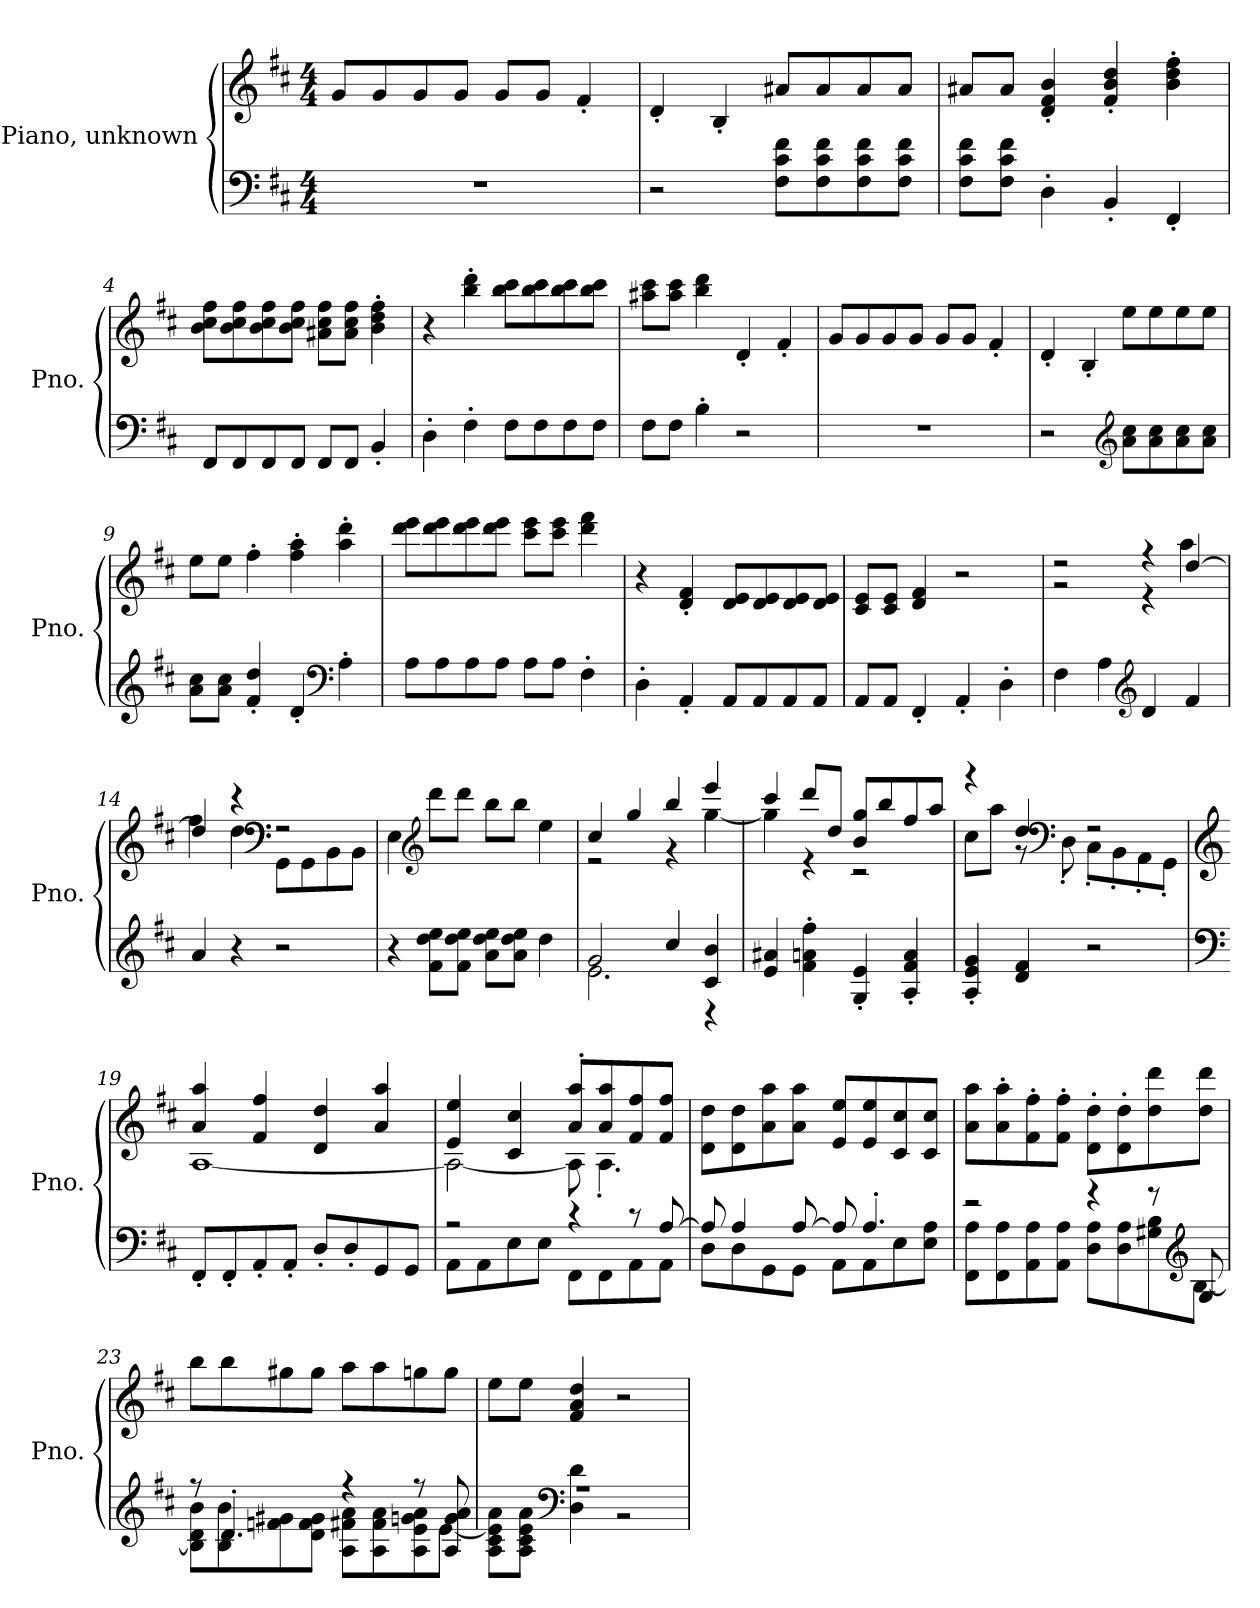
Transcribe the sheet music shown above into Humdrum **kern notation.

**kern	**kern
*part1	*part1
*staff2	*staff1
*I"Piano, unknown	*
*I'Pno.	*
*clefF4	*clefG2
*k[f#c#]	*k[f#c#]
*M4/4	*M4/4
*MM120	*MM120
=1	=1
1r	8g/L
.	8g/
.	8g/
.	8g/J
.	8g/L
.	8g/J
.	4f#'/
=2	=2
2r	4d'/
.	4B'/
8F#\ 8c#\ 8f#\L	8a#X/L
8F#\ 8c#\ 8f#\	8a#/
8F#\ 8c#\ 8f#\	8a#/
8F#\ 8c#\ 8f#\J	8a#/J
=3	=3
8F#\ 8c#\ 8f#\L	8a#X/L
8F#\ 8c#\ 8f#\J	8a#/J
4D'\	4d/' 4f#/' 4b/'
4BB'/	4f#/' 4b/' 4dd/'
4FF#'/	4b\' 4dd\' 4ff#\'
=4	=4
8FF#/L	8b\ 8cc#\ 8ff#\L
8FF#/	8b\ 8cc#\ 8ff#\
8FF#/	8b\ 8cc#\ 8ff#\
8FF#/J	8b\ 8cc#\ 8ff#\J
8FF#/L	8a#X\ 8cc#\ 8ff#\L
8FF#/J	8a#\ 8cc#\ 8ff#\J
4BB'/	4b\' 4dd\' 4ff#\'
!!LO:LB:g=z
=5	=5
4D'\	4r
4F#'\	4bb\' 4ddd\'
8F#\L	8bb\ 8ccc#\L
8F#\	8bb\ 8ccc#\
8F#\	8bb\ 8ccc#\
8F#\J	8bb\ 8ccc#\J
=6	=6
8F#\L	8aa#X\ 8ccc#\L
8F#\J	8aa#\ 8ccc#\J
4B'\	4bb\ 4ddd\
2r	4d'/
.	4f#'/
=7	=7
1r	8g/L
.	8g/
.	8g/
.	8g/J
.	8g/L
.	8g/J
.	4f#'/
=8	=8
2r	4d'/
.	4B'/
*clefG2	*
8a\ 8cc#\L	8ee\L
8a\ 8cc#\	8ee\
8a\ 8cc#\	8ee\
8a\ 8cc#\J	8ee\J
=9	=9
8a\ 8cc#\L	8ee\L
8a\ 8cc#\J	8ee\J
4f#/' 4dd/'	4ff#'\
4d'/	4ff#\' 4aa\'
*clefF4	*
4A'\	4aa\' 4ddd\'
!!LO:LB:g=z
=10	=10
8A\L	8ddd\ 8eee\L
8A\	8ddd\ 8eee\
8A\	8ddd\ 8eee\
8A\J	8ddd\ 8eee\J
8A\L	8ccc#\ 8eee\L
8A\J	8ccc#\ 8eee\J
4F#'\	4ddd\ 4fff#\
=11	=11
4D'\	4r
4AA'/	4d/' 4f#/'
8AA/L	8d/ 8e/L
8AA/	8d/ 8e/
8AA/	8d/ 8e/
8AA/J	8d/ 8e/J
=12	=12
8AA/L	8c#/ 8e/L
8AA/J	8c#/ 8e/J
4FF#'/	4d/ 4f#/
4AA'/	2r
4D'\	.
=13	=13
*	*^
4F#\	2r	2r
4A\	.	.
*clefG2	*	*
4d/	4r	4r
4f#/	[4dd/	4aa\
=14	=14	=14
4a/	4dd/]	4ff#\
4r	4r	4dd\
*	*clefF4	*
2r	2r	8GG\L
.	.	8GG\
.	.	8BB\
.	.	8BB\J
*	*v	*v
!!LO:LB:g=z
=15	=15
4r	4E\
*	*clefG2
8f#\ 8dd\ 8ee\L	8ddd\L
8f#\ 8dd\ 8ee\J	8ddd\J
8a\ 8dd\ 8ee\L	8bb\L
8a\ 8dd\ 8ee\J	8bb\J
4dd\	4ee\
=16	=16
*^	*^
2g/	2.e\	4cc#/	2r
.	.	4gg/	.
4cc#/	.	4bb/	4r
4c#/ 4b/	4r	4eee/	[4gg\
*v	*v	*	*
=17	=17	=17
4e/ 4a#X/	4ccc#/	4gg\]
4f#\' 4an\' 4ff#\'	8ddd/L	4r
.	8dd/J	.
4G/' 4e/'	8b/ 8gg/L	2r
.	8bb/	.
4A/' 4f#/' 4a/'	8ff#/	.
.	8aa/J	.
=18	=18	=18
4A/' 4e/' 4g/'	4r	8cc#\L
.	.	8aa\J
4d/ 4f#/	4dd/	8r
*	*clefF4	*
.	.	8D'\
2r	2r	8C#'\L
.	.	8BB'\
.	.	8AA'\
.	.	8GG'\J
!!LO:LB:g=z	!!
=19	=19	=19
*clefF4	*clefG2	*
8FF#'/L	4a/ 4aa/	[1A
8FF#'/	.	.
8AA'/	4f#/ 4ff#/	.
8AA'/J	.	.
8D'/L	4d/ 4dd/	.
8D'/	.	.
8GG/	4a/ 4aa/	.
8GG/J	.	.
=20	=20	=20
*^	*	*
2r	8AA\L	4e/ 4ee/	2A\_
.	8AA\	.	.
.	8E\	4c#/ 4cc#/	.
.	8E\J	.	.
4r	8FF#\L	8a/' 8aa/'L	8A\]
.	8FF#\	8a/ 8aa/	4.A'\
8r	8AA\	8f#/ 8ff#/	.
[8A/	8AA\J	8f#/ 8ff#/J	.
*	*	*v	*v
=21	=21	=21
8A/]	8D\L	8d\ 8dd\L
4A/	8D\	8d\ 8dd\
.	8GG\	8a\ 8aa\
[8A/	8GG\J	8a\ 8aa\J
8A/]	8AA\L	8e/ 8ee/L
4.A'/	8AA\	8e/ 8ee/
.	8E\	8c#/ 8cc#/
.	8E\ 8A\J	8c#/ 8cc#/J
=22	=22	=22
2r	8FF#\ 8A\L	8a\ 8aa\L
.	8FF#\ 8A\	8a\' 8aa\'
.	8AA\ 8A\	8f#\' 8ff#\'
.	8AA\ 8A\J	8f#\' 8ff#\'J
4r	8D\ 8A\L	8d\' 8dd\'L
.	8D\ 8A\	8d\' 8dd\'
8r	8G#X\ 8B\	8dd\ 8ddd\
*clefG2	*	*
8G#/	[8B\J	8dd\ 8ddd\J
!!LO:LB:g=z
=23	=23	=23
8r	8B\] 8d\ 8b\L	8bb\L
4.d'/	8B\ 8b\	8bb\
.	8fn\ 8g#X\	8gg#X\
.	8d\ 8f\ 8g#\J	8gg#\J
4r	8A\ 8f#X\ 8a\L	8aa\L
.	8A\ 8f#\ 8a\	8aa\
8r	8A\ 8e\ 8gn\ 8a\	8ggn\
8A/ 8g/ 8a/	[8e\J	8gg\J
=24	=24	=24
1r	8A\ 8c#\ 8e\] 8a\L	8ee\L
.	8A\ 8c#\ 8e\ 8a\J	8ee\J
*clefF4	*	*
.	4D\ 4d\	4f#/ 4a/ 4dd/
.	2r	2r
*v	*v	*
=	=
*-	*-
